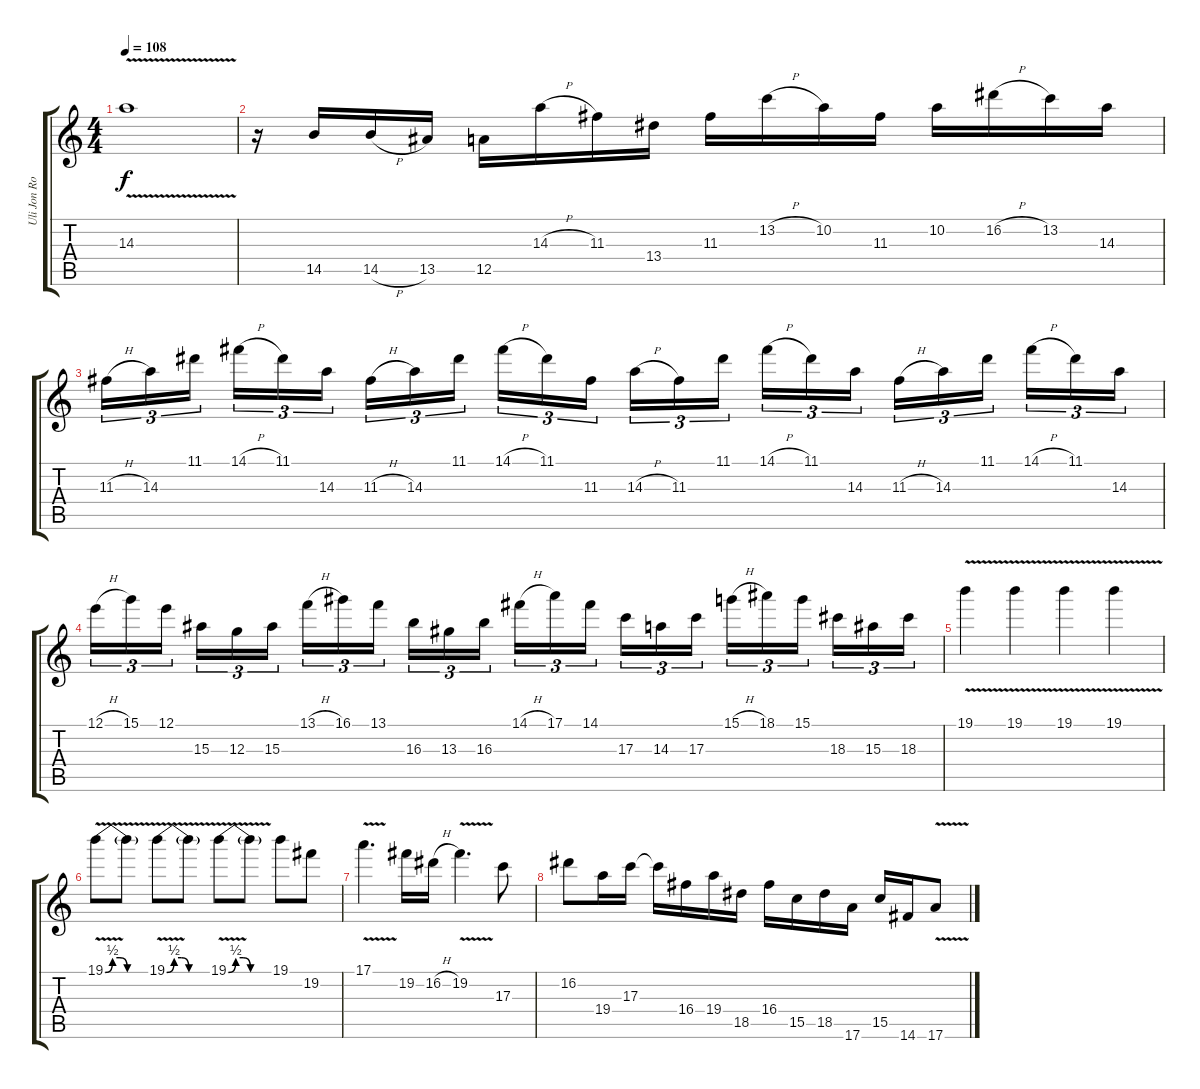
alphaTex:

\track ("Uli Jon Roth" "Uli Jon Ro") {instrument distortionguitar}
\staff {score tabs}
\tuning (E4 B3 G3 D3 A2 E2) {hide}
\ts (4 4)
\tempo 108
\clef g2
\ks c
14.3{v}.1{dy f} |
r.16 14.5.16 14.5{h}.16 13.5.16 12.5.16 14.3{h}.16 11.3.16 13.4.16 11.3.16 13.2{h}.16 10.2.16 11.3.16 10.2.16 16.2{h}.16 13.2.16 14.3.16 |
11.3{h}.16{tu (3 2)} 14.3.16{tu (3 2)} 11.1.16{tu (3 2) beam splitsecondary} 14.1{h}.16{tu (3 2)} 11.1.16{tu (3 2)} 14.3.16{tu (3 2)} 11.3{h}.16{tu (3 2)} 14.3.16{tu (3 2)} 11.1.16{tu (3 2) beam splitsecondary} 14.1{h}.16{tu (3 2)} 11.1.16{tu (3 2)} 11.3.16{tu (3 2)} 14.3{h}.16{tu (3 2)} 11.3.16{tu (3 2)} 11.1.16{tu (3 2) beam splitsecondary} 14.1{h}.16{tu (3 2)} 11.1.16{tu (3 2)} 14.3.16{tu (3 2)} 11.3{h}.16{tu (3 2)} 14.3.16{tu (3 2)} 11.1.16{tu (3 2) beam splitsecondary} 14.1{h}.16{tu (3 2)} 11.1.16{tu (3 2)} 14.3.16{tu (3 2)} |
12.1{h}.16{tu (3 2)} 15.1.16{tu (3 2)} 12.1.16{tu (3 2) beam splitsecondary} 15.3.16{tu (3 2)} 12.3.16{tu (3 2)} 15.3.16{tu (3 2)} 13.1{h}.16{tu (3 2)} 16.1.16{tu (3 2)} 13.1.16{tu (3 2) beam splitsecondary} 16.3.16{tu (3 2)} 13.3.16{tu (3 2)} 16.3.16{tu (3 2)} 14.1{h}.16{tu (3 2)} 17.1.16{tu (3 2)} 14.1.16{tu (3 2) beam splitsecondary} 17.3.16{tu (3 2)} 14.3.16{tu (3 2)} 17.3.16{tu (3 2)} 15.1{h}.16{tu (3 2)} 18.1.16{tu (3 2)} 15.1.16{tu (3 2) beam splitsecondary} 18.3.16{tu (3 2)} 15.3.16{tu (3 2)} 18.3.16{tu (3 2)} |
19.1{v}.4 19.1{v}.4 19.1{v}.4 19.1{v}.4 |
19.1{be (custom 0 0 10 2 20 2 30 0 60 0) v}.8 19.1{t}.8 19.1{be (custom 0 0 10 2 20 2 30 0 60 0) v}.8 19.1{t}.8 19.1{be (custom 0 0 10 2 20 2 30 0 60 0) v}.8 19.1{t}.8 19.1.8 19.2.8 |
17.1{v}.4{d} 19.2.16 16.2{h}.16 19.2{v}.4{d} 17.3.8 |
16.2.8 19.4.16 17.3.16 17.3{t}.16 16.4.16 19.4.16 18.5.16 16.4.16 15.5.16 18.5.16 17.6.16 15.5.16 14.6.16 17.6{v}.8
